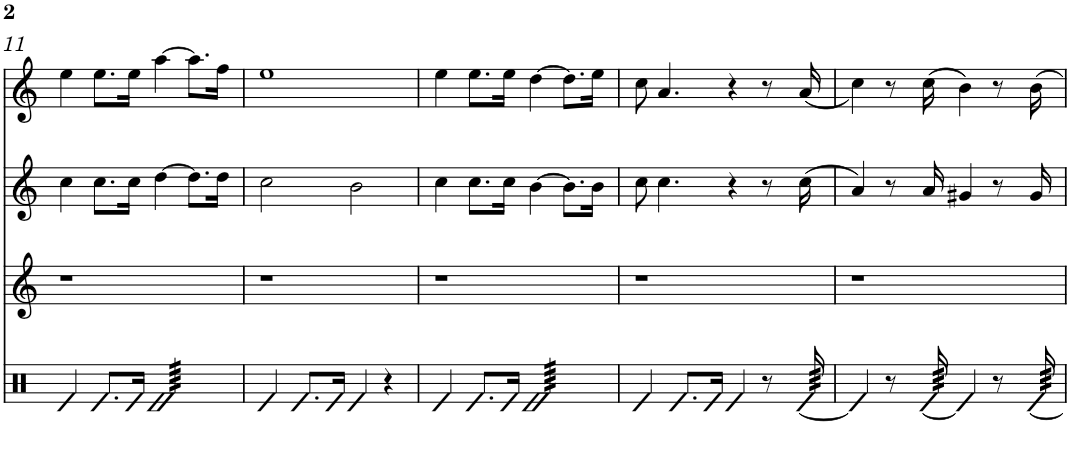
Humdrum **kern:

**kern	**kern	**kern	**kern
*part4	*part3	*part2	*part1
*staff4	*staff3	*staff2	*staff1
*I"Timbal	*I"Gralla 3	*I"Gralla 2	*I"Gralla 1
!!LO:PB:g=z
*clefX	*clefG2	*clefG2	*clefG2
*Trd14c24	*Trd1c2	*Trd8c14	*
*k[]	*k[]	*k[]	*k[]
*M4/4	*M4/4	*M4/4	*M4/4
=11	=11	=11	=11
4e/	1r	4cc\	4ee\
8.e/L	.	8.cc\L	8.ee\L
16e/Jk	.	16cc\Jk	16ee\Jk
*tremolo	*	*	*
64e/LLLL	.	[4dd\	[4aa\
64e/	.	.	.
64e/	.	.	.
64e/	.	.	.
64e/	.	.	.
64e/	.	.	.
64e/	.	.	.
64e/	.	.	.
64e/	.	.	.
64e/	.	.	.
64e/	.	.	.
64e/	.	.	.
64e/	.	.	.
64e/	.	.	.
64e/	.	.	.
64e/	.	.	.
64e/	.	8.dd\L]	8.aa\L]
64e/	.	.	.
64e/	.	.	.
64e/	.	.	.
64e/	.	.	.
64e/	.	.	.
64e/	.	.	.
64e/	.	.	.
64e/	.	.	.
64e/	.	.	.
64e/	.	.	.
64e/	.	.	.
64e/	.	16dd\Jk	16ff\Jk
64e/	.	.	.
64e/	.	.	.
64e/JJJJ	.	.	.
*Xtremolo	*	*	*
=12	=12	=12	=12
4e/	1r	2cc\	1ee
8.e/L	.	.	.
16e/Jk	.	.	.
4e/	.	2b\	.
4r	.	.	.
=13	=13	=13	=13
4e/	1r	4cc\	4ee\
8.e/L	.	8.cc\L	8.ee\L
16e/Jk	.	16cc\Jk	16ee\Jk
*tremolo	*	*	*
64e/LLLL	.	[4b\	[4dd\
64e/	.	.	.
64e/	.	.	.
64e/	.	.	.
64e/	.	.	.
64e/	.	.	.
64e/	.	.	.
64e/	.	.	.
64e/	.	.	.
64e/	.	.	.
64e/	.	.	.
64e/	.	.	.
64e/	.	.	.
64e/	.	.	.
64e/	.	.	.
64e/	.	.	.
64e/	.	8.b\L]	8.dd\L]
64e/	.	.	.
64e/	.	.	.
64e/	.	.	.
64e/	.	.	.
64e/	.	.	.
64e/	.	.	.
64e/	.	.	.
64e/	.	.	.
64e/	.	.	.
64e/	.	.	.
64e/	.	.	.
64e/	.	16b\Jk	16ee\Jk
64e/	.	.	.
64e/	.	.	.
64e/JJJJ	.	.	.
*Xtremolo	*	*	*
=14	=14	=14	=14
4e/	1r	8cc\	8cc\
.	.	4.cc\	4.a/
8.e/L	.	.	.
16e/Jk	.	.	.
4e/	.	4r	4r
8r	.	8r	8r
16ryy	.	16ryy	16ryy
*tremolo	*	*	*
[128e/	.	(>16cc\	(<16a/
128e/	.	.	.
128e/	.	.	.
128e/	.	.	.
128e/	.	.	.
128e/	.	.	.
128e/	.	.	.
128e/	.	.	.
*Xtremolo	*	*	*
=15	=15	=15	=15
4e/]	1r	4a/)	4cc\)
8r	.	8r	8r
16ryy	.	16ryy	16ryy
*tremolo	*	*	*
[128e/	.	16a/	(>16cc\
128e/	.	.	.
128e/	.	.	.
128e/	.	.	.
128e/	.	.	.
128e/	.	.	.
128e/	.	.	.
128e/	.	.	.
*Xtremolo	*	*	*
4e/]	.	4g#X/	4b\)
8r	.	8r	8r
16ryy	.	16ryy	16ryy
*tremolo	*	*	*
[128e/	.	16g#/	16b\
128e/	.	.	.
128e/	.	.	.
128e/	.	.	.
128e/	.	.	.
128e/	.	.	.
128e/	.	.	.
128e/	.	.	.
*Xtremolo	*	*	*
=	=	=	=
*-	*-	*-	*-
